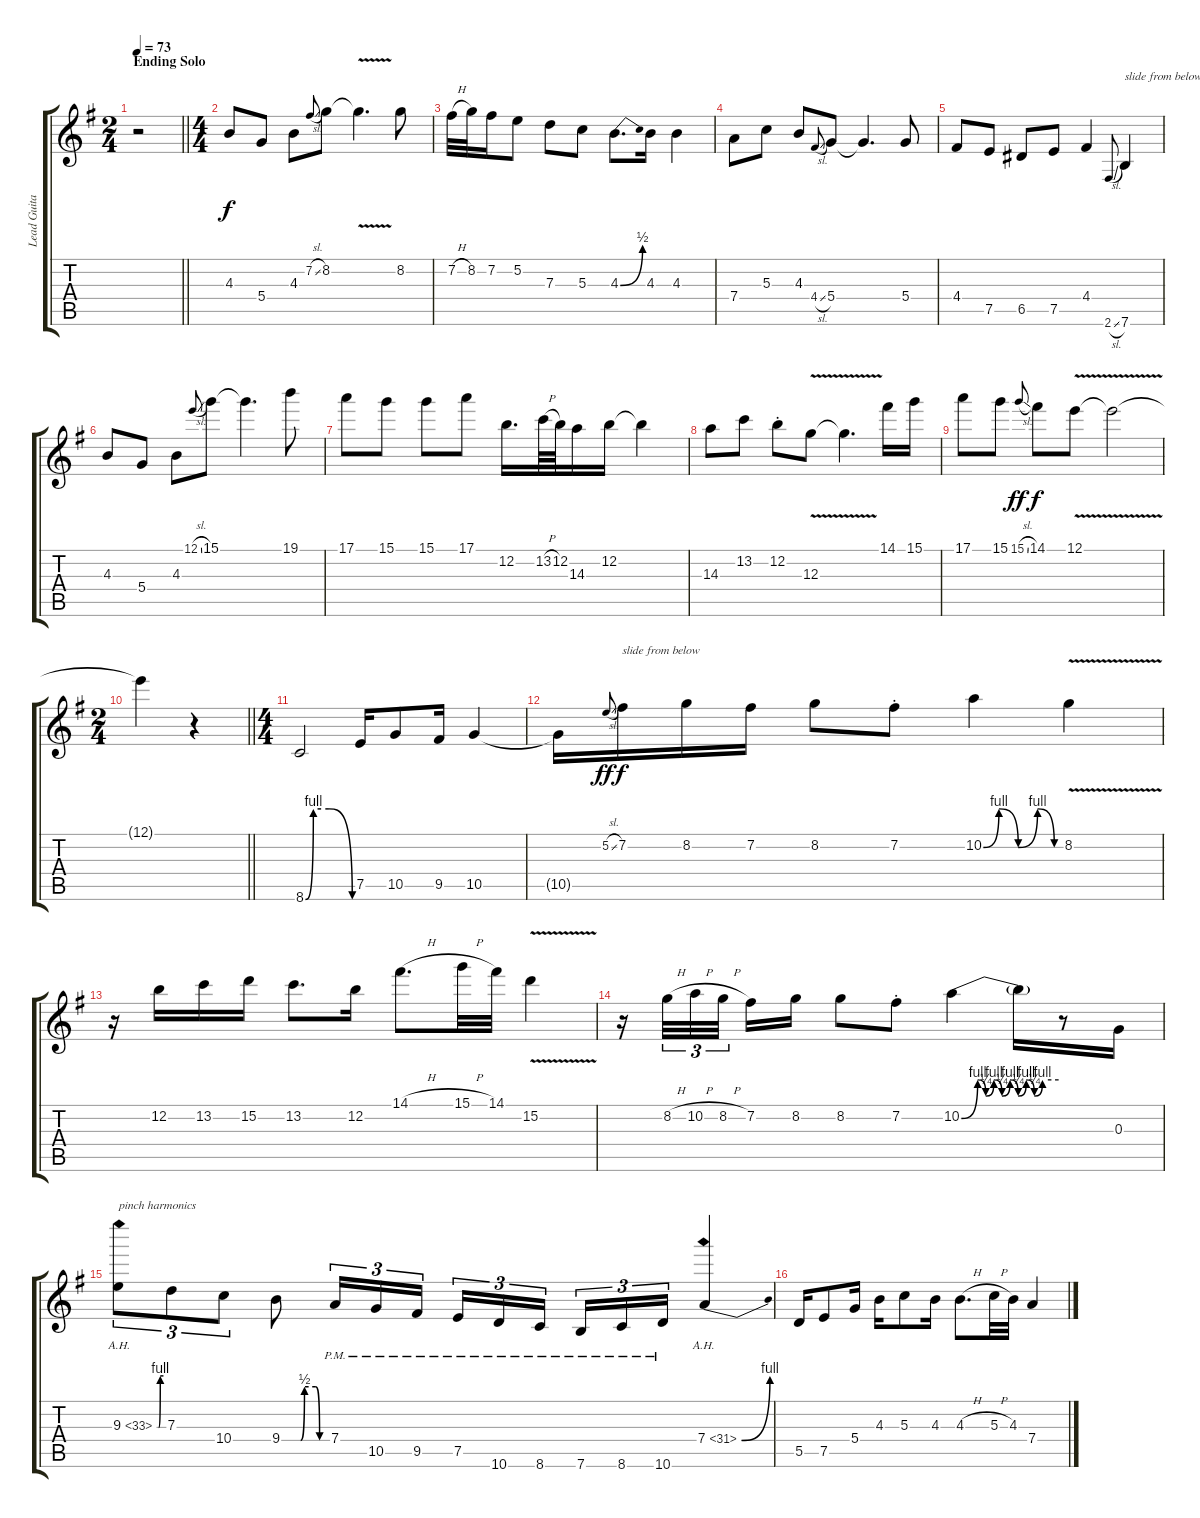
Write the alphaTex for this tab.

\track ("Lead Guitar" "Lead Guita") {instrument overdrivenguitar}
\staff {score tabs}
\tuning (E4 B3 G3 D3 A2 E2) {hide}
\ts (2 4)
\section ("" "Ending Solo")
\tempo 73
\clef g2
\barLineRight lightlight
\ks eminor
r.2{dy mf} |
\ts (4 4)
4.3.8{dy f} 5.4.8 4.3.8 7.2{sl}.8{gr onbeat} 8.2.8 8.2{v t}.4{d} 8.2.8 |
7.2{h}.32 8.2.32 7.2.16 5.2.8 7.3.8 5.3.8 4.3{be (bend 0 0 60 2)}.8{d} 4.3.16 4.3.4 |
7.4.8 5.3.8 4.3.8 4.4{sl}.8{gr onbeat} 5.4.8 5.4{t}.4{d} 5.4.8 |
4.4.8 7.5.8 6.5.8 7.5.8 4.4.4 2.6{sl}.8{gr onbeat} 7.6.4{txt "slide from below"} |
4.3.8 5.4.8 4.3.8 12.1{sl}.8{gr onbeat} 15.1.8 15.1{t}.4{d} 19.1.8 |
17.1.8 15.1.8 15.1.8 17.1.8 12.2.16{d} 13.2{h}.64 12.2.64 14.3.16 12.2.16 12.2{t}.4 |
14.3.8 13.2.8 12.2{st}.8 12.3{v}.8 12.3{t}.4{d} 14.1.16 15.1.16 |
17.1.8 15.1.8 15.1{sl}.8{gr onbeat dy ff} 14.1.8{dy f} 12.1{v}.8 12.1{t}.2 |
\ts (2 4)
\barLineRight lightlight
12.1{t}.4 r.4 |
\ts (4 4)
8.6{be (custom 0 0 10 4 20 4 30 4 60 0)}.2 7.5.16 10.5.8 9.5.16 10.5.4 |
10.5{t}.16 5.2{sl}.8{gr onbeat dy ff} 7.2.16{txt "slide from below" dy f} 8.2.16 7.2.16 8.2.8 7.2{st}.8 10.2{be (custom 0 0 12 4 27 0 42 4 55 0 60 0)}.4 8.2{v}.4 |
r.16 12.2.16 13.2.16 15.2.16 13.2.8{d} 12.2.16 14.1{h}.8{d} 15.1{h}.32 14.1.32 15.2{v}.4 |
r.16 8.2{h}.32{tu (3 2)} 10.2{h}.32{tu (3 2)} 8.2{h}.32{tu (3 2) beam splitsecondary} 7.2.16 8.2.16 8.2.8 7.2{st}.8 10.2{be (custom 0 0 10 4 15 1 20 4 25 1 30 4 35 1 40 4 45 1 50 4 60 4)}.4 10.2{t}.16 r.8 0.3.16 |
9.3{be (custom 0 0 15 0 30 4 60 4) ah 24}.8{tu (3 2) txt "pinch harmonics"} 7.3.8{tu (3 2)} 10.4.8{tu (3 2)} 9.4{be (custom 0 0 25 0 30 2 45 2 50 0 60 0)}.8 7.4{pm}.16{tu (3 2)} 10.5{pm}.16{tu (3 2)} 9.5{pm}.16{tu (3 2)} 7.5{pm}.16{tu (3 2)} 10.6{pm}.16{tu (3 2)} 8.6{pm}.16{tu (3 2) beam splitsecondary} 7.6{pm}.16{tu (3 2)} 8.6{pm}.16{tu (3 2)} 10.6{pm}.16{tu (3 2)} 7.4{be (bend 0 0 60 4) ah 24}.4 |
5.5.16 7.5.8 5.4.16 4.3.16 5.3.8 4.3.16 4.3{h}.8{d} 5.3{h}.32 4.3.32 7.4.4
